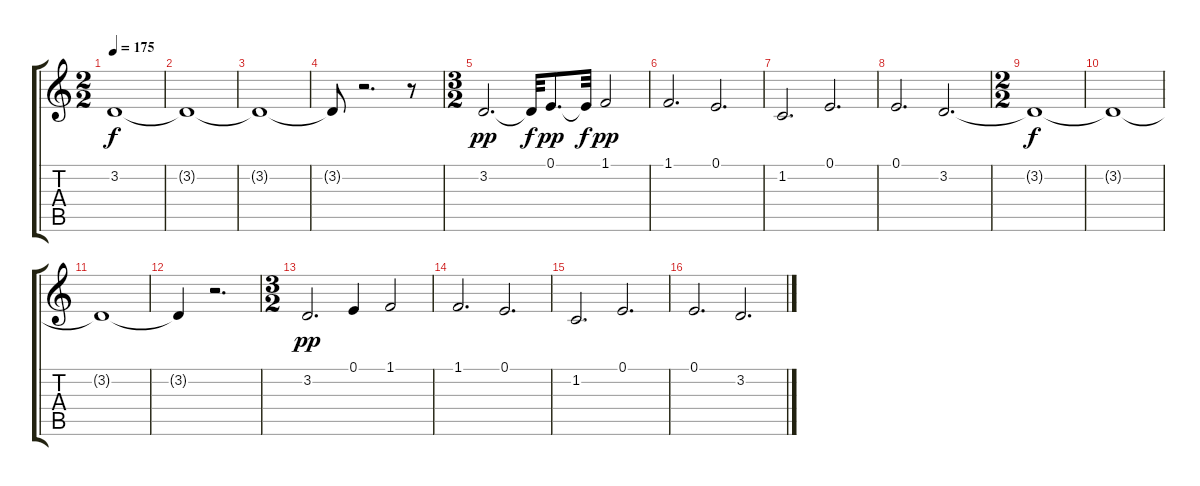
\track "" {instrument flute}
\staff {score tabs}
\tuning (E4 B3 G3 D3 A2 E2) {hide}
\ts (2 2)
\tempo 175
\clef g2
\ks c
3.2{t}.1{dy f} |
3.2{t}.1 |
3.2{t}.1 |
3.2{t}.8 r.2{d} r.8 |
\ts (3 2)
3.2.2{d dy pp volume 12} 3.2{t}.32{dy f} 0.1.8{d dy pp} 0.1{t}.32{dy f} 1.1.2{dy pp} |
1.1.2{d} 0.1.2{d} |
1.2.2{d} 0.1.2{d} |
0.1.2{d} 3.2.2{d} |
\ts (2 2)
3.2{t}.1{dy f} |
3.2{t}.1 |
3.2{t}.1 |
3.2{t}.4 r.2{d} |
\ts (3 2)
3.2.2{d dy pp volume 12} 0.1.4 1.1.2 |
1.1.2{d} 0.1.2{d} |
1.2.2{d} 0.1.2{d} |
0.1.2{d} 3.2.2{d}
